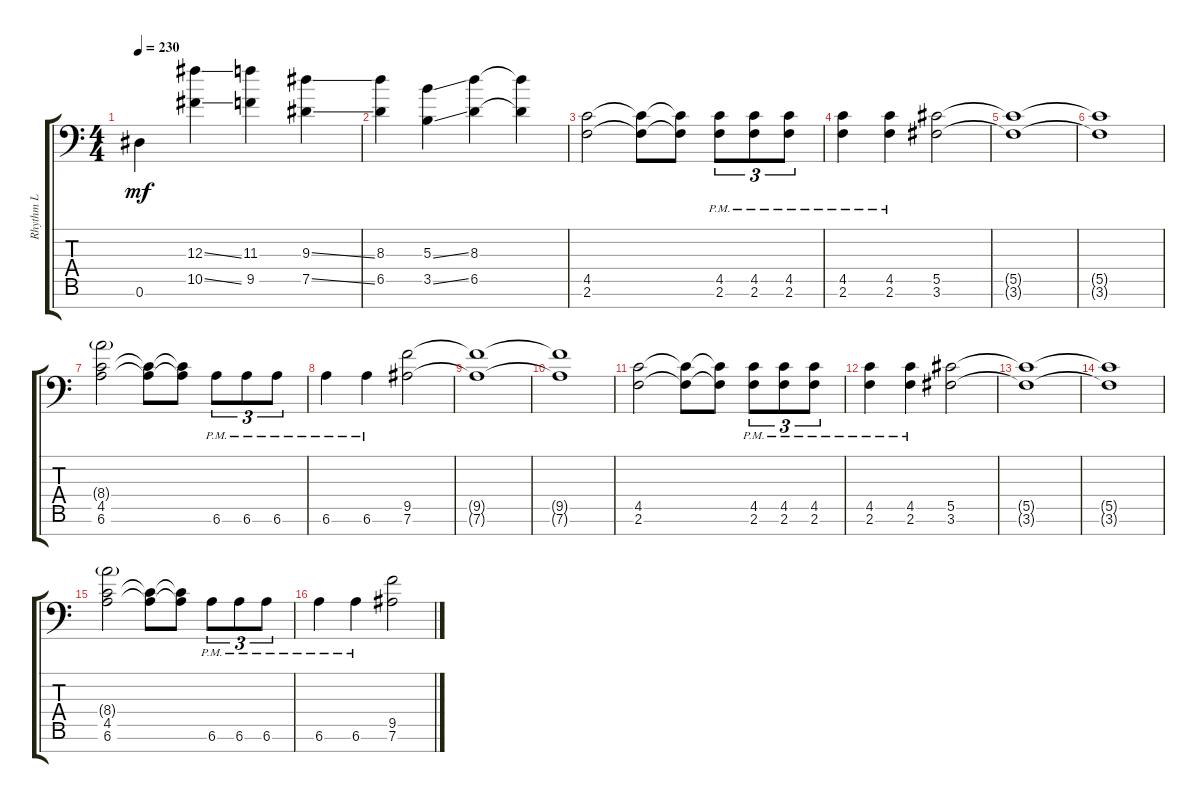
\track ("Rhythm L" "Rhythm L") {instrument distortionguitar}
\staff {score tabs}
\tuning (Eb4 Bb3 Gb3 Db3 Ab2 Eb2 Bb1) {hide}
\ts (4 4)
\tempo 230
\clef f4
\ks c
0.6.4{dy mf} (12.3{ss} 10.5{ss}).4 (11.3 9.5).4 (9.3{ss} 7.5{ss}).4 |
(8.3 6.5).4 (5.3{ss} 3.5{ss}).4 (8.3 6.5).4 (8.3{t} 6.5{t}).4 |
(4.5 2.6).2 (4.5{t} 2.6{t}).8 (4.5{t} 2.6{t}).8 (4.5{pm} 2.6{pm}).8{tu (3 2)} (4.5{pm} 2.6{pm}).8{tu (3 2)} (4.5{pm} 2.6{pm}).8{tu (3 2)} |
(4.5{pm} 2.6{pm}).4 (4.5{pm} 2.6{pm}).4 (5.5 3.6).2 |
(5.5{t} 3.6{t}).1 |
(5.5{t} 3.6{t}).1 |
(8.4{g} 4.5 6.6).2 (4.5{t} 6.6{t}).8 (4.5{t} 6.6{t}).8 6.6{pm}.8{tu (3 2)} 6.6{pm}.8{tu (3 2)} 6.6{pm}.8{tu (3 2)} |
6.6{pm}.4 6.6{pm}.4 (9.5 7.6).2 |
(9.5{t} 7.6{t}).1 |
(9.5{t} 7.6{t}).1 |
(4.5 2.6).2 (4.5{t} 2.6{t}).8 (4.5{t} 2.6{t}).8 (4.5{pm} 2.6{pm}).8{tu (3 2)} (4.5{pm} 2.6{pm}).8{tu (3 2)} (4.5{pm} 2.6{pm}).8{tu (3 2)} |
(4.5{pm} 2.6{pm}).4 (4.5{pm} 2.6{pm}).4 (5.5 3.6).2 |
(5.5{t} 3.6{t}).1 |
(5.5{t} 3.6{t}).1 |
(8.4{g} 4.5 6.6).2 (4.5{t} 6.6{t}).8 (4.5{t} 6.6{t}).8 6.6{pm}.8{tu (3 2)} 6.6{pm}.8{tu (3 2)} 6.6{pm}.8{tu (3 2)} |
6.6{pm}.4 6.6{pm}.4 (9.5 7.6).2
